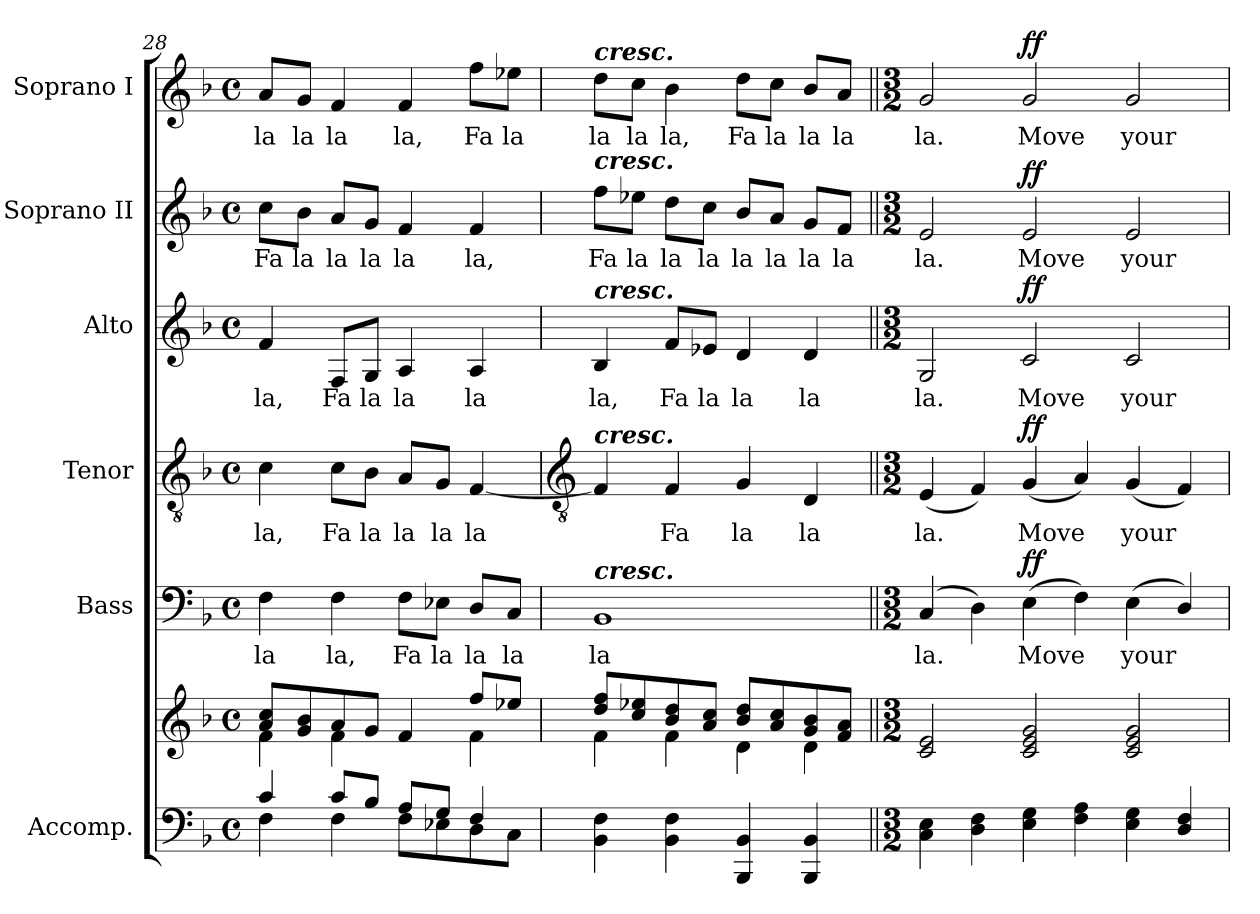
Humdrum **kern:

**kern	**kern	**dynam	**kern	**text	**dynam	**kern	**text	**dynam	**kern	**text	**dynam	**kern	**text	**dynam	**kern	**text	**dynam
*part6	*part6	*part6	*part5	*part5	*part5	*part4	*part4	*part4	*part3	*part3	*part3	*part2	*part2	*part2	*part1	*part1	*part1
*staff7	*staff6	*staff6/7	*staff5	*staff5	*staff5	*staff4	*staff4	*staff4	*staff3	*staff3	*staff3	*staff2	*staff2	*staff2	*staff1	*staff1	*staff1
*I"Accomp.	*	*	*I"Bass	*	*	*I"Tenor	*	*	*I"Alto	*	*	*I"Soprano II	*	*	*I"Soprano I	*	*
*	*	*	*I'B	*	*	*I'T	*	*	*I'A	*	*	*I'S II	*	*	*I'S I	*	*
*clefF4	*clefG2	*	*clefF4	*	*	*clefGv2	*	*	*clefG2	*	*	*clefG2	*	*	*clefG2	*	*
*k[b-]	*k[b-]	*	*k[b-]	*	*	*k[b-]	*	*	*k[b-]	*	*	*k[b-]	*	*	*k[b-]	*	*
*F:	*F:	*	*F:	*	*	*F:	*	*	*F:	*	*	*F:	*	*	*F:	*	*
*M4/4	*M4/4	*	*M4/4	*	*	*M4/4	*	*	*M4/4	*	*	*M4/4	*	*	*M4/4	*	*
*met(c)	*met(c)	*	*met(c)	*	*	*met(c)	*	*	*met(c)	*	*	*met(c)	*	*	*met(c)	*	*
=28	=28	=28	=28	=28	=28	=28	=28	=28	=28	=28	=28	=28	=28	=28	=28	=28	=28
*^	*^	*	*	*	*	*	*	*	*	*	*	*	*	*	*	*	*
!	!	!	!	!	!	!LO:LY:b	!	!	!LO:LY:b	!	!	!LO:LY:b	!	!	!LO:LY:b	!	!	!LO:LY:b	!
4c/	4F\	8a 8ccL	4f\	.	4F	la	.	4c	la,	.	4f	la,	.	8cc\L	Fa	.	8a/L	la	.
!	!	!	!	!	!	!	!	!	!	!	!	!	!	!	!LO:LY:b	!	!	!LO:LY:b	!
.	.	8g 8b-	.	.	.	.	.	.	.	.	.	.	.	8b-\J	la	.	8g/J	la	.
!	!	!	!	!	!	!LO:LY:b	!	!	!LO:LY:b	!	!	!LO:LY:b	!	!	!LO:LY:b	!	!	!LO:LY:b	!
8c/L	4F\	8a	4f\	.	4F	la,	.	8c\L	Fa	.	8F/L	Fa	.	8a/L	la	.	4f	la	.
!	!	!	!	!	!	!	!	!	!LO:LY:b	!	!	!LO:LY:b	!	!	!LO:LY:b	!	!	!	!
8B-/J	.	8gJ	.	.	.	.	.	8B-\J	la	.	8G/J	la	.	8g/J	la	.	.	.	.
!	!	!	!	!	!	!LO:LY:b	!	!	!LO:LY:b	!	!	!LO:LY:b	!	!	!LO:LY:b	!	!	!LO:LY:b	!
8A/L	8F\L	4f	4ryy	.	8F\L	Fa	.	8A/L	la	.	4A	la	.	4f	la	.	4f	la,	.
!	!	!	!	!	!	!LO:LY:b	!	!	!LO:LY:b	!	!	!	!	!	!	!	!	!	!
8G/J	8E-X\	.	.	.	8E-X\J	la	.	8G/J	la	.	.	.	.	.	.	.	.	.	.
!	!	!	!	!	!	!LO:LY:b	!	!	!LO:LY:b	!	!	!LO:LY:b	!	!	!LO:LY:b	!	!	!LO:LY:b	!
4F/	8D\	8ff/L	4f\	.	8D/L	la	.	[4F	la	.	4A	la	.	4f	la,	.	8ff\L	Fa	.
!	!	!	!	!	!	!LO:LY:b	!	!	!	!	!	!	!	!	!	!	!	!LO:LY:b	!
.	8C\J	8ee-X/J	.	.	8C/J	la	.	.	.	.	.	.	.	.	.	.	8ee-X\J	la	.
*v	*v	*	*	*	*	*	*	*	*	*	*	*	*	*	*	*	*	*	*
!!LO:LB:g=z
=29	=29	=29	=29	=29	=29	=29	=29	=29	=29	=29	=29	=29	=29	=29	=29	=29	=29	=29
*	*	*	*	*	*	*	*clefGv2	*	*	*	*	*	*	*	*	*	*	*
*^	*	*	*	*	*	*	*	*	*	*	*	*	*	*	*	*	*	*
!	!	!	!	!	!	!	!	!	!	!	!	!	!	!	!	!	!LO:TX:a:Bi:t=cresc.	!	!
!	!	!	!	!	!	!	!	!	!	!	!	!	!	!LO:TX:a:Bi:t=cresc.	!	!	!	!	!
!	!	!	!	!	!	!	!	!	!	!	!LO:TX:a:Bi:t=cresc.	!	!	!	!	!	!	!	!
!	!	!	!	!	!	!	!	!LO:TX:a:Bi:t=cresc.	!	!	!	!	!	!	!	!	!	!	!
!	!	!	!	!	!LO:TX:a:Bi:t=cresc.	!	!	!	!	!	!	!	!	!	!	!	!	!	!
!LO:TX:a:Bi:t=cresc.	!	!	!	!	!	!	!	!	!	!	!	!	!	!	!	!	!	!	!
!	!	!	!	!	!	!LO:LY:b	!	!	!	!	!	!LO:LY:b	!	!	!LO:LY:b	!	!	!LO:LY:b	!
*v	*v	*	*	*	*	*	*	*	*	*	*	*	*	*	*	*	*	*	*
4BB- 4F	8dd/ 8ff/L	4f\	.	1BB-	la	.	4F]	.	.	4B-	la,	.	8ff\L	Fa	.	8dd\L	la	.
!	!	!	!	!	!	!	!	!	!	!	!	!	!	!LO:LY:b	!	!	!LO:LY:b	!
.	8cc/ 8ee-X/	.	.	.	.	.	.	.	.	.	.	.	8ee-X\J	la	.	8cc\J	la	.
!	!	!	!	!	!	!	!	!LO:LY:b	!	!	!LO:LY:b	!	!	!LO:LY:b	!	!	!LO:LY:b	!
4BB- 4F	8b-/ 8dd/	4f\	.	.	.	.	4F	Fa	.	8f/L	Fa	.	8dd\L	la	.	4b-	la,	.
!	!	!	!	!	!	!	!	!	!	!	!LO:LY:b	!	!	!LO:LY:b	!	!	!	!
.	8a/ 8cc/J	.	.	.	.	.	.	.	.	8e-X/J	la	.	8cc\J	la	.	.	.	.
!	!	!	!	!	!	!	!	!LO:LY:b	!	!	!LO:LY:b	!	!	!LO:LY:b	!	!	!LO:LY:b	!
4BBB-/ 4BB-/	8b- 8ddL	4d\	.	.	.	.	4G	la	.	4d	la	.	8b-/L	la	.	8dd\L	Fa	.
!	!	!	!	!	!	!	!	!	!	!	!	!	!	!LO:LY:b	!	!	!LO:LY:b	!
.	8a 8cc	.	.	.	.	.	.	.	.	.	.	.	8a/J	la	.	8cc\J	la	.
!	!	!	!	!	!	!	!	!LO:LY:b	!	!	!LO:LY:b	!	!	!LO:LY:b	!	!	!LO:LY:b	!
4BBB-/ 4BB-/	8g 8b-	4d\	.	.	.	.	4D	la	.	4d	la	.	8g/L	la	.	8b-/L	la	.
!	!	!	!	!	!	!	!	!	!	!	!	!	!	!LO:LY:b	!	!	!LO:LY:b	!
.	8f 8aJ	.	.	.	.	.	.	.	.	.	.	.	8f/J	la	.	8a/J	la	.
=30||	=30||	=30||	=30||	=30||	=30||	=30||	=30||	=30||	=30||	=30||	=30||	=30||	=30||	=30||	=30||	=30||	=30||	=30||
*M3/2	*M3/2	*	*	*M3/2	*	*	*M3/2	*	*	*M3/2	*	*	*M3/2	*	*	*M3/2	*	*
!	!	!LO:N:vis=1	!	!	!LO:LY:b	!	!	!LO:LY:b	!	!	!LO:LY:b	!	!	!LO:LY:b	!	!	!LO:LY:b	!
4C 4E	2c 2e	1.ryy	.	(<4C	la.	.	(<4E	la.	.	2G	la.	.	2e	la.	.	2g/	la.	.
4D 4F	.	.	.	4D)	.	.	4F)	.	.	.	.	.	.	.	.	.	.	.
!	!	!	!LO:DY:b=2	!	!LO:LY:b	!	!	!LO:LY:b	!	!	!LO:LY:b	!	!	!LO:LY:b	!	!	!LO:LY:b	!
!	!	!	!LO:DY:n=1:b	!	!	!LO:DY:b	!	!	!LO:DY:b	!	!	!LO:DY:b	!	!	!LO:DY:b	!	!	!LO:DY:b
4E 4G	2c 2e 2g	.	p ff	(>4E	Move	ff	(<4G	Move	ff	2c	Move	ff	2e	Move	ff	2g	Move	ff
4F 4A	.	.	.	4F)	.	.	4A)	.	.	.	.	.	.	.	.	.	.	.
!	!	!	!	!	!LO:LY:b	!	!	!LO:LY:b	!	!	!LO:LY:b	!	!	!LO:LY:b	!	!	!LO:LY:b	!
4E 4G	2c 2e 2g	.	.	(<4E	your	.	(<4G	your	.	2c	your	.	2e	your	.	2g	your	.
4D/ 4F/	.	.	.	4D/)	.	.	4F)	.	.	.	.	.	.	.	.	.	.	.
*	*v	*v	*	*	*	*	*	*	*	*	*	*	*	*	*	*	*	*
=	=	=	=	=	=	=	=	=	=	=	=	=	=	=	=	=	=
*-	*-	*-	*-	*-	*-	*-	*-	*-	*-	*-	*-	*-	*-	*-	*-	*-	*-
